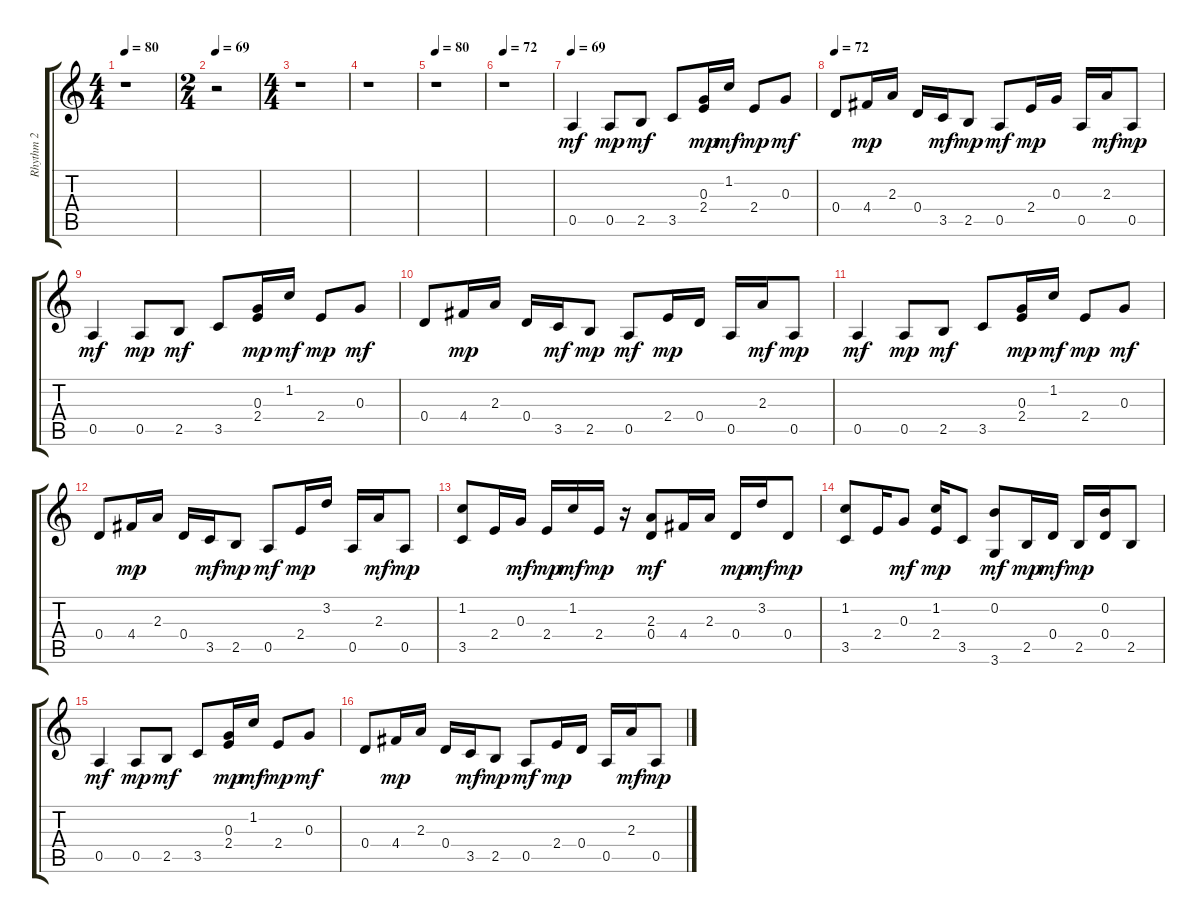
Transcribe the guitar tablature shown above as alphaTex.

\track ("Rhythm 2" "Rhythm 2") {instrument acousticguitarsteel}
\staff {score tabs}
\tuning (E4 B3 G3 D3 A2 E2) {hide}
\ts (4 4)
\tempo 80
\clef g2
\ks c
r.1{dy mf instrument acousticguitarsteel} |
\ts (2 4)
\tempo 69
r.2 |
\ts (4 4)
r.1 |
r.1 |
\tempo 80
r.1 |
\tempo 72
r.1 |
\tempo 69
0.5.4 0.5.8{dy mp} 2.5.8{dy mf} 3.5.8 (0.3 2.4).16{dy mp} 1.2.16{dy mf} 2.4.8{dy mp} 0.3.8{dy mf} |
\tempo 72
0.4.8 4.4.16{dy mp} 2.3.16 0.4.16 3.5.16{dy mf} 2.5.8{dy mp} 0.5.8{dy mf} 2.4.16{dy mp} 0.3.16 0.5.16 2.3.16{dy mf} 0.5.8{dy mp} |
0.5.4{dy mf} 0.5.8{dy mp} 2.5.8{dy mf} 3.5.8 (0.3 2.4).16{dy mp} 1.2.16{dy mf} 2.4.8{dy mp} 0.3.8{dy mf} |
0.4.8 4.4.16{dy mp} 2.3.16 0.4.16 3.5.16{dy mf} 2.5.8{dy mp} 0.5.8{dy mf} 2.4.16{dy mp} 0.4.16 0.5.16 2.3.16{dy mf} 0.5.8{dy mp} |
0.5.4{dy mf} 0.5.8{dy mp} 2.5.8{dy mf} 3.5.8 (0.3 2.4).16{dy mp} 1.2.16{dy mf} 2.4.8{dy mp} 0.3.8{dy mf} |
0.4.8 4.4.16{dy mp} 2.3.16 0.4.16 3.5.16{dy mf} 2.5.8{dy mp} 0.5.8{dy mf} 2.4.16{dy mp} 3.2.16 0.5.16 2.3.16{dy mf} 0.5.8{dy mp} |
(1.2 3.5).8 2.4.16 0.3.16{dy mf} 2.4.16{dy mp} 1.2.16{dy mf} 2.4.16{dy mp} r.16 (2.3 0.4).8{dy mf} 4.4.16 2.3.16 0.4.16{dy mp} 3.2.16{dy mf} 0.4.8{dy mp} |
(1.2 3.5).8 2.4.16 0.3.8{dy mf} (1.2 2.4).16{dy mp} 3.5.8 (0.2 3.6).8{dy mf} 2.5.16{dy mp} 0.4.16{dy mf} 2.5.16{dy mp} (0.2 0.4).16 2.5.8 |
0.5.4{dy mf} 0.5.8{dy mp} 2.5.8{dy mf} 3.5.8 (0.3 2.4).16{dy mp} 1.2.16{dy mf} 2.4.8{dy mp} 0.3.8{dy mf} |
0.4.8 4.4.16{dy mp} 2.3.16 0.4.16 3.5.16{dy mf} 2.5.8{dy mp} 0.5.8{dy mf} 2.4.16{dy mp} 0.4.16 0.5.16 2.3.16{dy mf} 0.5.8{dy mp}
